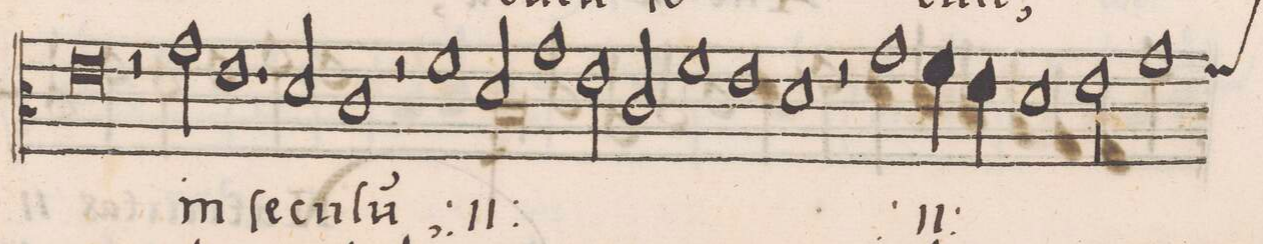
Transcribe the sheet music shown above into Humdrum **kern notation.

**kern	**text
*I"CANTVS	*
*clefC3	*
*k[]	*
*met(c)	*
*M2/1	*
0e	.
=46	=46
2r	.
2g\	in
=47	=47
1.e	ſe-
2d/	-cu-
=48	=48
1c	-lu(m),
2r	.
*	*ij
1f	et
=49	=49
2d/	in
1g	ſe-
=50	=50
2e\	-cu-
2c/	-lu(m)
1f	ſe-
=51	=51
1e	-cu-
1d	-li
=52	=52
2r	.
1g	et
4f\	in
4e\	.
=53	=53
1d	ſe-
2e\	.
*custos:f	*
1g	-cu-
=54	=54
*-	*-
